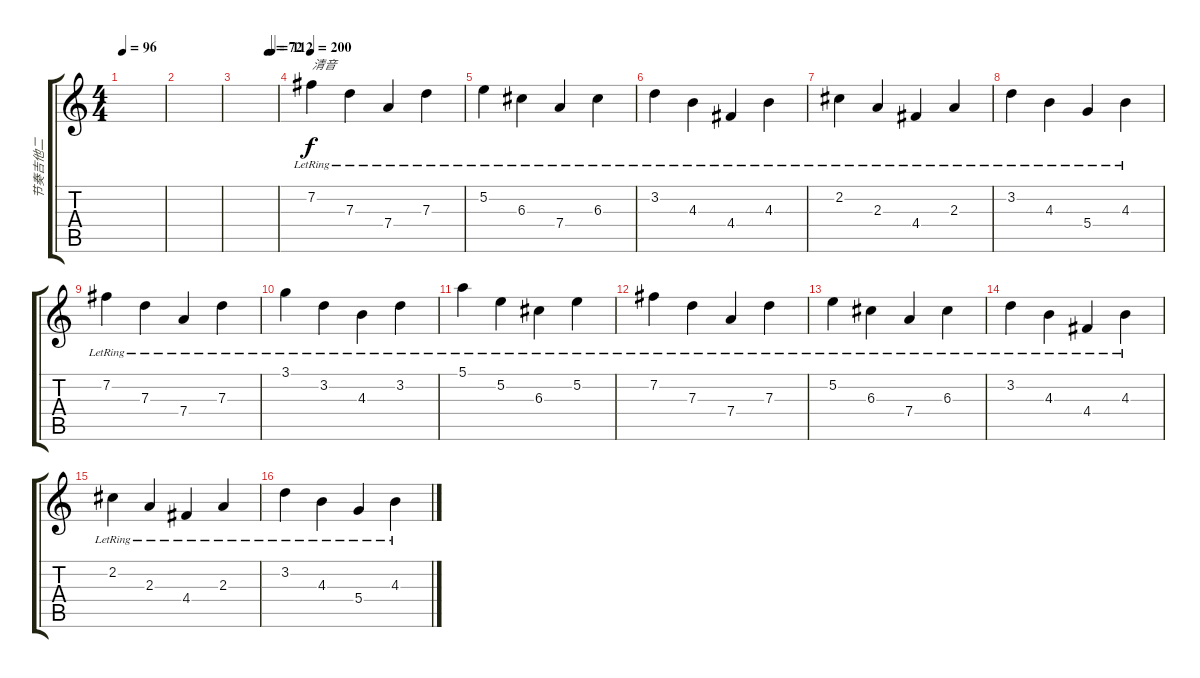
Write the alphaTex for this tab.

\track ("节奏吉他二" "节奏吉他二") {instrument distortionguitar}
\staff {score tabs}
\tuning (E4 B3 G3 D3 A2 E2) {hide}
\ts (4 4)
\tempo 96
\clef g2
\ks c
|
|
\tempo (72 0.7916666666666666)
\tempo (112 0.875)
|
\tempo 196
\tempo 200
7.2{lr}.4{txt "清音" volume 16 instrument electricguitarclean} 7.3{lr}.4 7.4{lr}.4 7.3{lr}.4 |
5.2{lr}.4 6.3{lr}.4 7.4{lr}.4 6.3{lr}.4 |
3.2{lr}.4 4.3{lr}.4 4.4{lr}.4 4.3{lr}.4 |
2.2{lr}.4 2.3{lr}.4 4.4{lr}.4 2.3{lr}.4 |
3.2{lr}.4 4.3{lr}.4 5.4{lr}.4 4.3{lr}.4 |
7.2{lr}.4 7.3{lr}.4 7.4{lr}.4 7.3{lr}.4 |
3.1{lr}.4 3.2{lr}.4 4.3{lr}.4 3.2{lr}.4 |
5.1{lr}.4 5.2{lr}.4 6.3{lr}.4 5.2{lr}.4 |
7.2{lr}.4 7.3{lr}.4 7.4{lr}.4 7.3{lr}.4 |
5.2{lr}.4 6.3{lr}.4 7.4{lr}.4 6.3{lr}.4 |
3.2{lr}.4 4.3{lr}.4 4.4{lr}.4 4.3{lr}.4 |
2.2{lr}.4 2.3{lr}.4 4.4{lr}.4 2.3{lr}.4 |
3.2{lr}.4 4.3{lr}.4 5.4{lr}.4 4.3{lr}.4
